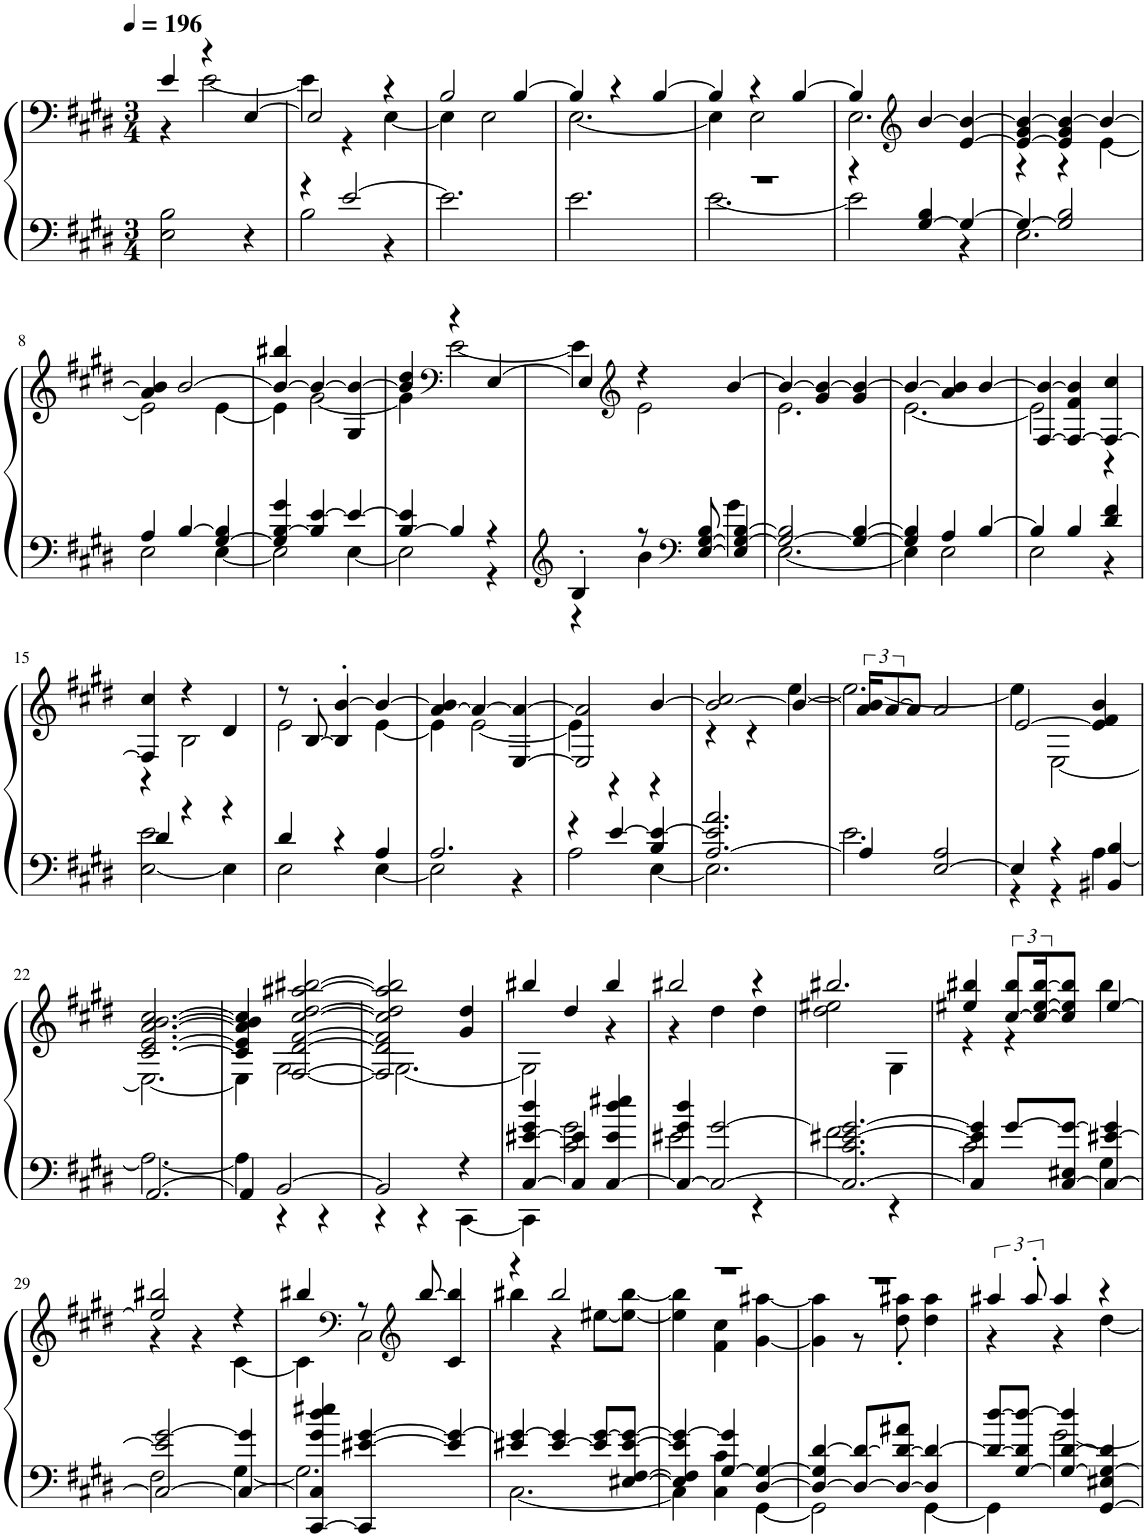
**kern	**kern
*part1	*part1
*staff2	*staff1
*I"Piano	*
*I'Pno.	*
*clefF4	*clefF4
*k[f#c#g#d#]	*k[f#c#g#d#]
*M3/4	*M3/4
*MM196	*MM196
=1	=1
*	*^
2E\ 2B\	4e/	4r
.	4r	[2e\
4r	[4E/	.
=2	=2	=2
*^	*	*
4r	2B\	2E/]	4e\]
[2e/	.	.	4r
.	4r	4r	[4E\
*v	*v	*	*
=3	=3	=3
2.e\]	2B/	4E\]
.	.	2E\
.	[4B/	.
=4	=4	=4
2.e\	4B/]	[2.E\
.	4r	.
.	[4B/	.
=5	=5	=5
*^	*	*
2.r	[2.e\	4B/]	4E\]
.	.	4r	2E\
.	.	[4B/	.
=6	=6	=6	=6
4r	2e\]	4B/]	2.E\
*	*	*clefG2	*
[4G#/ 4B/	.	[4b/	.
4G#/_	4r	[4e/ 4b/_	.
=7	=7	=7	=7
4G#/_	2.E\	4e/_ 4g#/ 4b/_	4r
2G#/] 2B/	.	4e/] 4g#/ 4b/_	4r
.	.	4b/_	[4e\
!!LO:LB:g=z	!!
=8	=8	=8	=8
4A/	2E\	4a/ 4b/]	2e\]
[4B/	.	[2b/	.
[4G#/ 4B/]	[4E\	.	[4e\
=9	=9	=9	=9
4G#/] [4B/ 4g#/	2E\]	4b/_ 4bb#X/	4e\]
4B/] [4e/	.	4b/_	[2g#\
4e/_	[4E\	4G#/ 4b/_	.
=10	=10	=10	=10
[4B/ 4e/]	2E\]	4b/] 4dd#/	4g#\]
*	*	*clefF4	*
4B/]	.	4r	[2e\
4r	4r	[4E/	.
=11	=11	=11	=11
*clefG2	*	*	*
4B'/	4r	4E/]	4e\]
*	*	*clefG2	*
8r	4b\	4r	2e\
*clefF4	*	*	*
[8E/ [8G#/ 8B/	.	.	.
4E/] 4G#/_ [4B/	4g#\	[4b/	.
=12	=12	=12	=12
2G#/_ 2B/]	[2.E\	4b/_	2.e\
.	.	4g#/ 4b/_	.
4G#/_ [4B/	.	4g#/ 4b/_	.
=13	=13	=13	=13
4G#/] 4B/]	4E\]	4b/_	[2.e\
4A/	2E\	4a/ 4b/]	.
[4B/	.	[4b/	.
=14	=14	=14	=14
4B/]	2E\	[4F#/ 4b/_	2e\]
4B/	.	4F#/_ 4f#/ 4b/]	.
4d#/ 4f#/	4r	4F#/_ 4cc#/	4r
!!LO:LB:g=z	!!
=15	=15	=15	=15
4d#/	[2E\ 2e\	4F#/] 4cc#/	4r
4r	.	4r	2B\
4r	4E\]	4d#/	.
=16	=16	=16	=16
4d#/	2E\	8r	2e\
.	.	[8B'/	.
4r	.	4B/]' [4b/'	.
4A/	[4E\	4b/_	[4e\
=17	=17	=17	=17
2.A/	2E\]	[4a/ 4b/]	4e\]
.	.	4a/_	[2e\
.	4r	[4E/ 4a/_	.
=18	=18	=18	=18
4r	2A\	2E/] 2a/]	4e\]
[4e/	.	.	4r
4B/ 4e/_	[4E\	[4b/	4r
=19	=19	=19	=19
[2.A/ 2.e/] 2.a/	2.E\]	2b/_ 2cc#/	4r
.	.	.	4r
.	.	4b/_	[4ee\
=20	=20	=20	=20
4A/]	2.e\	24a/ 24b/]KL	2.ee\_
.	.	[12a/	.
.	.	8a/J]	.
[2E/ 2A/	.	2a/	.
=21	=21	=21	=21
4E/]	4r	[2e/	4ee\]
4r	4r	.	[2E\
4BB#X/ 4B/	[4A\	4e/] 4f#/ 4b/	.
!!LO:LB:g=z	!!
=22	=22	=22	=22
[2.AA/	2.A\_	[2.c#/ [2.e/ [2.a/ [2.b/ [2.cc#/	2.E\_
=23	=23	=23	=23
4AA/]	4A\]	4c#/] 4e/] 4a/] 4b/] 4cc#/]	4E\]
[2BB/	4r	[2F#/ [2d#/ [2f#/ [2cc#/ [2dd#/ [2aa#X/ [2bb#X/	[2G#\
.	4r	.	.
=24	=24	=24	=24
2BB/]	4r	2F#/] 2d#/] 2f#/] 2cc#/] 2dd#/] 2aa#/] 2bb#/]	2.G#\_
.	4r	.	.
4r	[4CC#\	4g#/ 4dd#/	.
=25	=25	=25	=25
[4C#/ [4e#X/ 4g#/ 4dd#/	4CC#\]	4bb#X/	2G#\]
4C#/] 4e#/]	2c#\ 2g#\	4dd#/	.
[4C#/ 4e#/ 4dd#/ 4ee#X/	.	4bb#/	4r
=26	=26	=26	=26
4C#/_ 4g#/ 4dd#/	2e#X\	2bb#X/	4r
2C#/_ [2g#/	.	.	4dd#\
.	4r	4r	4dd#\
=27	=27	=27	=27
2.C#/_ 2.c#/ [2.e#X/ 2.g#/_	2f#\	2.bb#X/	2dd#\ 2ee#X\
.	4r	.	4G#\
=28	=28	=28	=28
4C#/] 4e#/] 4g#/]	2c#\	4ee#X/ 4bb#X/	4r
[8g#/L	.	[12cc#/ 12bb#/L	4r
.	.	24cc#/_ [24ee#/ [24bb#/K	.
[8C#/ 8E#X/ 8g#/_J	.	8cc#/] 8ee#/] 8bb#/]J	.
4C#/_ [4e#X/ 4g#/]	4G#\	[4ee#/	4bb#\
!!LO:LB:g=z	!!
=29	=29	=29	=29
2C#/_ 2e#/] [2g#/	2F#\	2ee#/] 2bb#X/	4r
.	.	.	4r
4C#/_ 4g#/]	[4G#\	4r	[4c#\
=30	=30	=30	=30
[4CC#/ 4C#/] 4g#/ 4dd#/ 4ee#X/	2.G#\]	4bb#X/	4c#\]
*	*	*clefF4	*
4CC#/] [4e#X/ [4g#/	.	8r	2C#\
*	*	*clefG2	*
.	.	[8bb#/	.
4e#/] 4g#/_	.	4c#/ 4bb#/]	.
=31	=31	=31	=31
4e#X/ 4g#/_	[2.C#\	4r	4bb#X\
[4e#/ 4g#/]	.	2bb#/	4r
8e#/] [8g#/L	.	.	[8ee#X\L
[8E#X/ [8F#/ [8e#/ 8g#/_J	.	.	8ee#\_ [8bb#\J
=32	=32	=32	=32
4E#/] 4F#/] 4e#/] 4g#/_	4C#\]	2.r	4ee#\] 4bb#\]
[4G#/ 4g#/]	4C#\ 4c#\	.	4f#\ 4cc#\
[4D#/ 4G#/_	[4GG#\	.	[4g#\ [4aa#X\
=33	=33	=33	=33
4D#/_ 4G#/] [4d#/	2GG#\]	2.r	4g#\] 4aa#\]
8D#/_ 8d#/_L	.	.	8r
8D#/_ 8d#/_ 8a#X/J	.	.	8dd#\' 8aa#X\'
4D#/] 4d#/_	[4GG#\	.	4dd#\ 4aa#\
=34	=34	=34	=34
8d#/_ [8dd#/L	4GG#\]	6aa#X/	4r
[8G#/ 8d#/] 8dd#/_J	.	.	.
.	.	12aa#'/	.
4G#/_ [4d#/ 4dd#/]	[2g#\	4aa#/	4r
[4GG#/ 4E#X/ 4G#/_ 4d#/]	.	4r	[4dd#\
*v	*v	*	*
*	*v	*v
=	=
*-	*-
